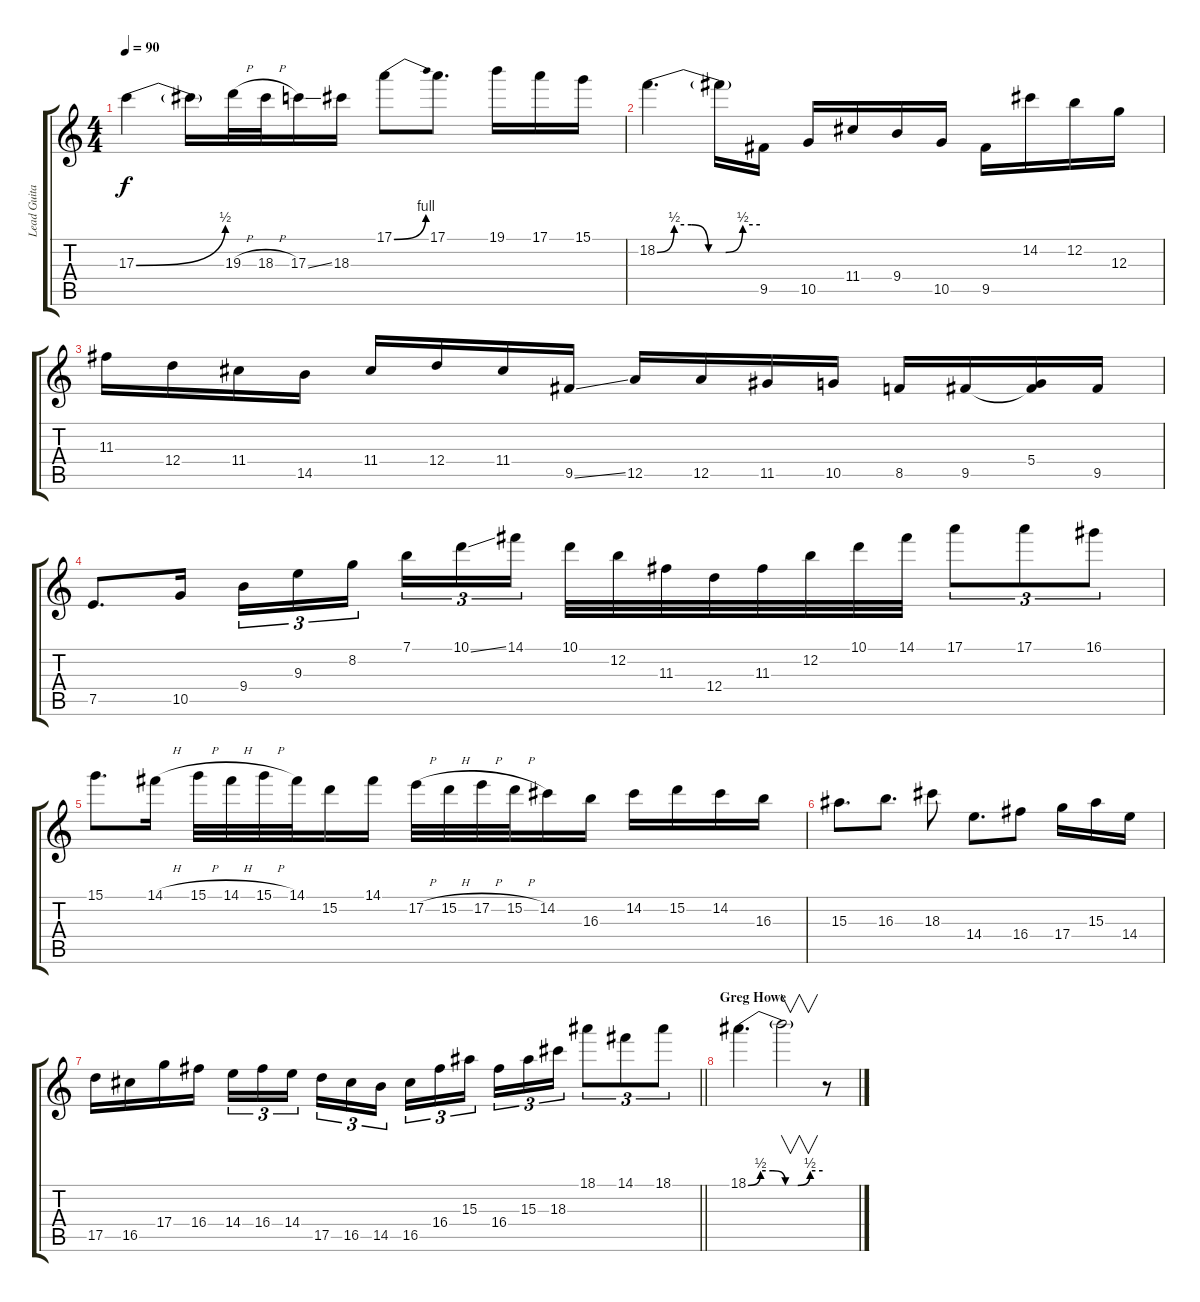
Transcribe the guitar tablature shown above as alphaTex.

\track ("Lead Guitar 1" "Lead Guita") {instrument distortionguitar}
\staff {score tabs}
\tuning (E4 B3 G3 D3 A2 E2) {hide}
\ts (4 4)
\tempo 90
\clef g2
\ks c
17.3{be (bend 0 0 60 2)}.4{dy f} 17.3{t}.16 19.3{h}.32 18.3{h}.32 17.3{ss}.16 18.3.16 17.1{be (bend 0 0 60 4)}.8 17.1.8{d} 19.1.16 17.1.16 15.1.16 |
18.2{be (custom 0 0 10 2 20 2 30 0 40 0 50 2 60 2)}.4{d} 18.2{t}.16 9.5.16 10.5.16 11.4.16 9.4.16 10.5.16 9.5.16 14.2.16 12.2.16 12.3.16 |
11.3.16 12.4.16 11.4.16 14.5.16 11.4.16 12.4.16 11.4.16 9.5{ss}.16 12.5.16 12.5.16 11.5.16 10.5.16 8.5.16 9.5.16 (5.4 9.5{t}).16 9.5.16 |
7.5.8{d} 10.5.16 9.4.16{tu (3 2)} 9.3.16{tu (3 2)} 8.2.16{tu (3 2) beam splitsecondary} 7.1.16{tu (3 2)} 10.1{ss}.16{tu (3 2)} 14.1.16{tu (3 2)} 10.1.32 12.2.32 11.3.32 12.4.32 11.3.32 12.2.32 10.1.32 14.1.32 17.1.8{tu (3 2)} 17.1.8{tu (3 2)} 16.1.8{tu (3 2)} |
15.1.8{d} 14.1{h}.16 15.1{h}.32 14.1{h}.32 15.1{h}.32 14.1.32 15.2.16 14.1.16 17.2{h}.32 15.2{h}.32 17.2{h}.32 15.2{h}.32 14.2.16 16.3.16 14.2.16 15.2.16 14.2.16 16.3.16 |
15.3.8{d} 16.3.8{d} 18.3.8 14.4.8{d} 16.4.8 17.4.16 15.3.16 14.4.16 |
\barLineRight lightlight
17.5.16 16.5.16 17.4.16 16.4.16 14.4.16{tu (3 2)} 16.4.16{tu (3 2)} 14.4.16{tu (3 2) beam splitsecondary} 17.5.16{tu (3 2)} 16.5.16{tu (3 2)} 14.5.16{tu (3 2)} 16.5.16{tu (3 2)} 16.4.16{tu (3 2)} 15.3.16{tu (3 2) beam splitsecondary} 16.4.16{tu (3 2)} 15.3.16{tu (3 2)} 18.3.16{tu (3 2)} 18.1.8{tu (3 2)} 14.1.8{tu (3 2)} 18.1.8{tu (3 2)} |
\section ("" "Greg Howe")
18.1{be (custom 0 0 10 2 20 2 30 0 40 0 50 2 60 2)}.4{d} 18.1{t}.2{v} r.8
